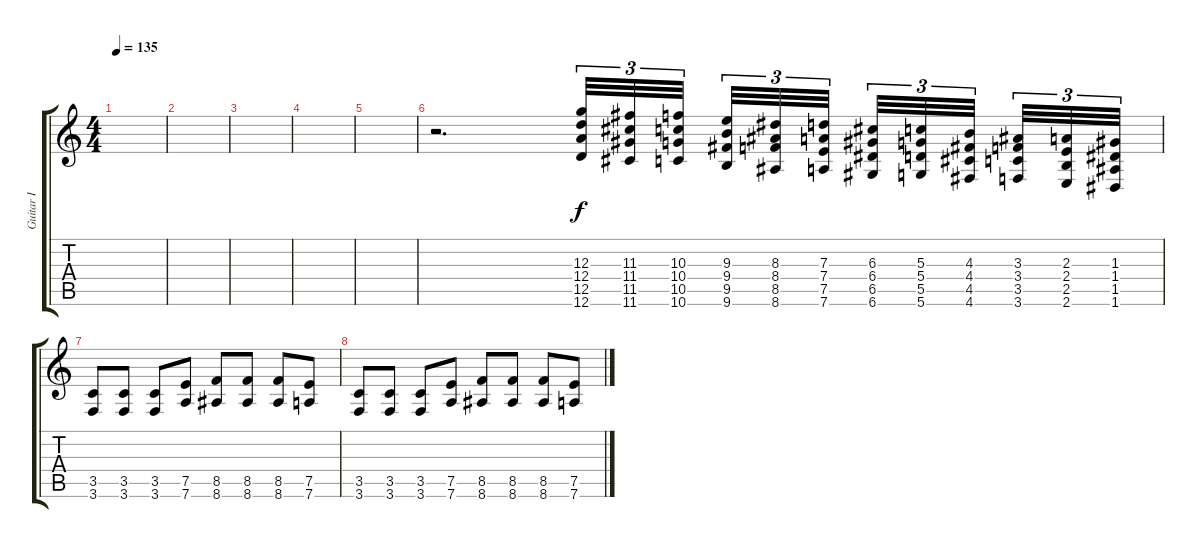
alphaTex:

\track ("Guitar I" "Guitar I") {instrument distortionguitar}
\staff {score tabs}
\tuning (E4 B3 G3 D3 A2 D2) {hide}
\ts (4 4)
\tempo 135
\clef g2
\ks c
|
|
|
|
|
r.2{d} (12.3 12.4 12.5 12.6).32{tu (3 2)} (11.3 11.4 11.5 11.6).32{tu (3 2)} (10.3 10.4 10.5 10.6).32{tu (3 2) beam splitsecondary} (9.3 9.4 9.5 9.6).32{tu (3 2)} (8.3 8.4 8.5 8.6).32{tu (3 2)} (7.3 7.4 7.5 7.6).32{tu (3 2) beam splitsecondary} (6.3 6.4 6.5 6.6).32{tu (3 2)} (5.3 5.4 5.5 5.6).32{tu (3 2)} (4.3 4.4 4.5 4.6).32{tu (3 2) beam splitsecondary} (3.3 3.4 3.5 3.6).32{tu (3 2)} (2.3 2.4 2.5 2.6).32{tu (3 2)} (1.3 1.4 1.5 1.6).32{tu (3 2)} |
(3.5 3.6).8 (3.5 3.6).8 (3.5 3.6).8 (7.5 7.6).8 (8.5 8.6).8 (8.5 8.6).8 (8.5 8.6).8 (7.5 7.6).8 |
(3.5 3.6).8 (3.5 3.6).8 (3.5 3.6).8 (7.5 7.6).8 (8.5 8.6).8 (8.5 8.6).8 (8.5 8.6).8 (7.5 7.6).8
